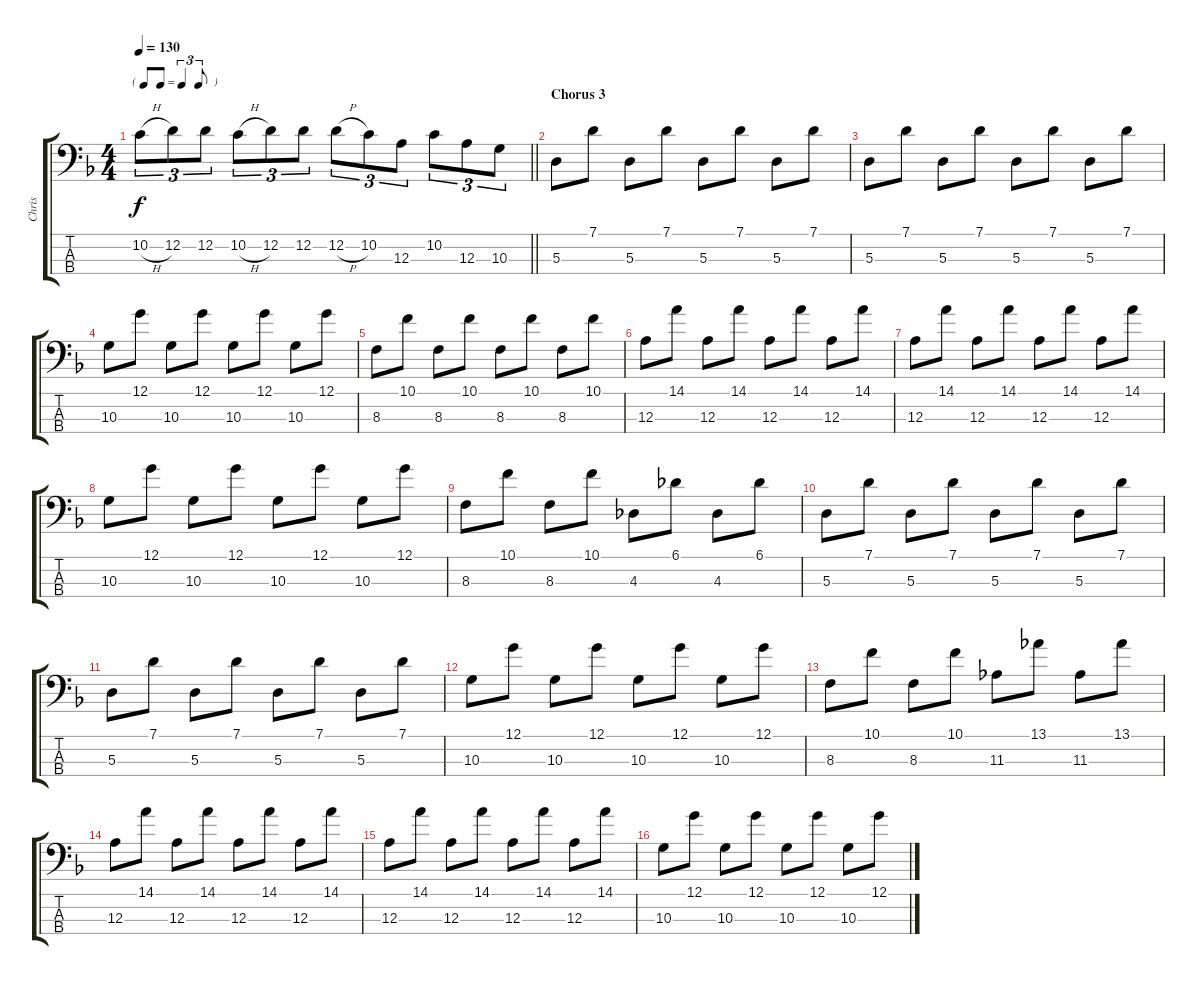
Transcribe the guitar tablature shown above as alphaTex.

\track ("Chris" "Chris") {instrument electricbassfinger}
\staff {score tabs}
\tuning (G2 D2 A1 D1) {hide}
\ts (4 4)
\tf triplet8th
\tempo 130
\clef f4
\barLineRight lightlight
\ks dminor
10.2{h}.8{tu (3 2) dy f} 12.2.8{tu (3 2)} 12.2.8{tu (3 2)} 10.2{h}.8{tu (3 2)} 12.2.8{tu (3 2)} 12.2.8{tu (3 2)} 12.2{h}.8{tu (3 2)} 10.2.8{tu (3 2)} 12.3.8{tu (3 2)} 10.2.8{tu (3 2)} 12.3.8{tu (3 2)} 10.3.8{tu (3 2)} |
\section ("" "Chorus 3")
5.3.8 7.1.8 5.3.8 7.1.8 5.3.8 7.1.8 5.3.8 7.1.8 |
5.3.8 7.1.8 5.3.8 7.1.8 5.3.8 7.1.8 5.3.8 7.1.8 |
10.3.8 12.1.8 10.3.8 12.1.8 10.3.8 12.1.8 10.3.8 12.1.8 |
8.3.8 10.1.8 8.3.8 10.1.8 8.3.8 10.1.8 8.3.8 10.1.8 |
12.3.8 14.1.8 12.3.8 14.1.8 12.3.8 14.1.8 12.3.8 14.1.8 |
12.3.8 14.1.8 12.3.8 14.1.8 12.3.8 14.1.8 12.3.8 14.1.8 |
10.3.8 12.1.8 10.3.8 12.1.8 10.3.8 12.1.8 10.3.8 12.1.8 |
8.3.8 10.1.8 8.3.8 10.1.8 4.3.8 6.1.8 4.3.8 6.1.8 |
5.3.8 7.1.8 5.3.8 7.1.8 5.3.8 7.1.8 5.3.8 7.1.8 |
5.3.8 7.1.8 5.3.8 7.1.8 5.3.8 7.1.8 5.3.8 7.1.8 |
10.3.8 12.1.8 10.3.8 12.1.8 10.3.8 12.1.8 10.3.8 12.1.8 |
8.3.8 10.1.8 8.3.8 10.1.8 11.3.8 13.1.8 11.3.8 13.1.8 |
12.3.8 14.1.8 12.3.8 14.1.8 12.3.8 14.1.8 12.3.8 14.1.8 |
12.3.8 14.1.8 12.3.8 14.1.8 12.3.8 14.1.8 12.3.8 14.1.8 |
10.3.8 12.1.8 10.3.8 12.1.8 10.3.8 12.1.8 10.3.8 12.1.8
